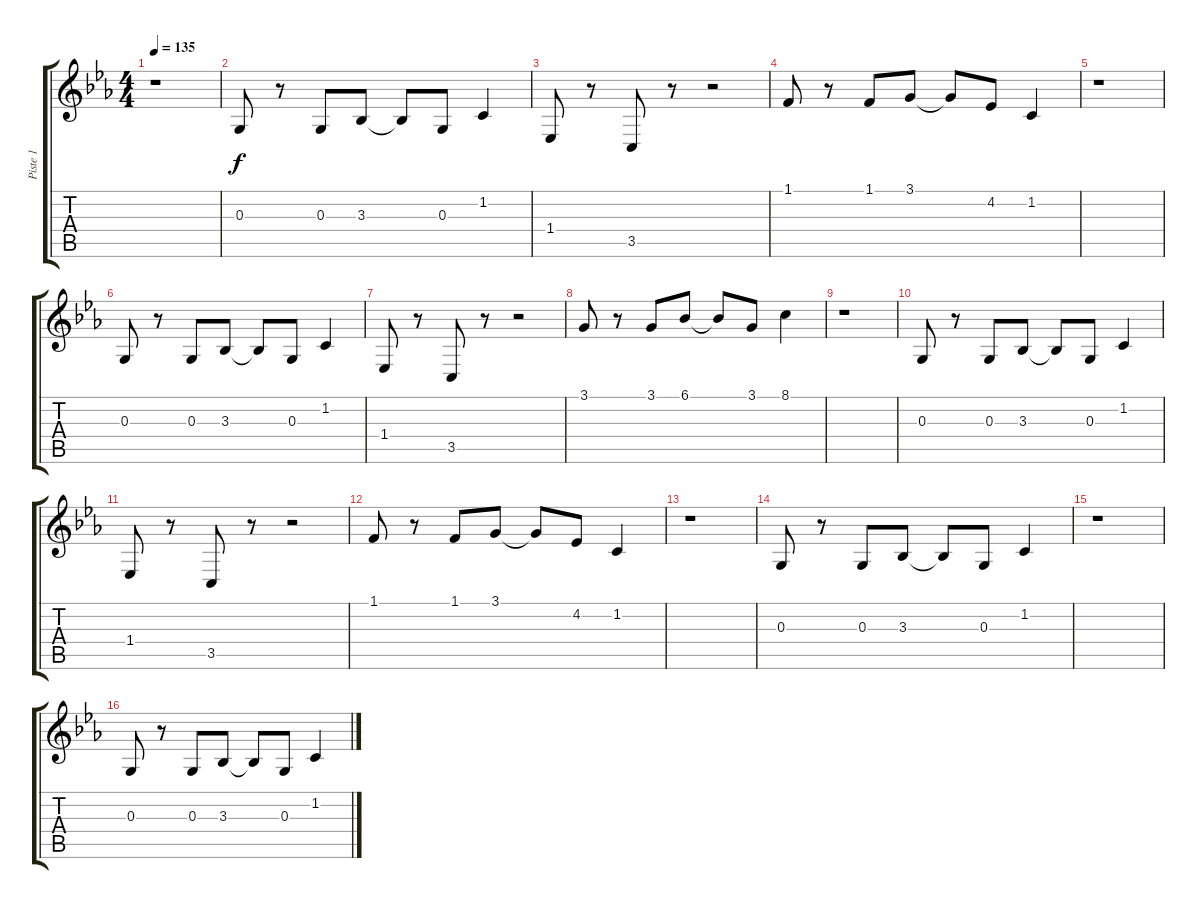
\track ("Piste 1" "Piste 1") {instrument pad3polysynth}
\staff {score tabs}
\tuning (E4 B3 G3 D3 A2 E2) {hide}
\ts (4 4)
\tempo 135
\clef g2
\ks eb
r.1{dy f} |
0.3.8 r.8 0.3.8 3.3.8 3.3{t}.8 0.3.8 1.2.4 |
1.4.8 r.8 3.5.8 r.8 r.2 |
1.1.8 r.8 1.1.8 3.1.8 3.1{t}.8 4.2.8 1.2.4 |
r.1 |
0.3.8 r.8 0.3.8 3.3.8 3.3{t}.8 0.3.8 1.2.4 |
1.4.8 r.8 3.5.8 r.8 r.2 |
3.1.8 r.8 3.1.8 6.1.8 6.1{t}.8 3.1.8 8.1.4 |
r.1 |
0.3.8 r.8 0.3.8 3.3.8 3.3{t}.8 0.3.8 1.2.4 |
1.4.8 r.8 3.5.8 r.8 r.2 |
1.1.8 r.8 1.1.8 3.1.8 3.1{t}.8 4.2.8 1.2.4 |
r.1 |
0.3.8 r.8 0.3.8 3.3.8 3.3{t}.8 0.3.8 1.2.4 |
r.1 |
0.3.8 r.8 0.3.8 3.3.8 3.3{t}.8 0.3.8 1.2.4
